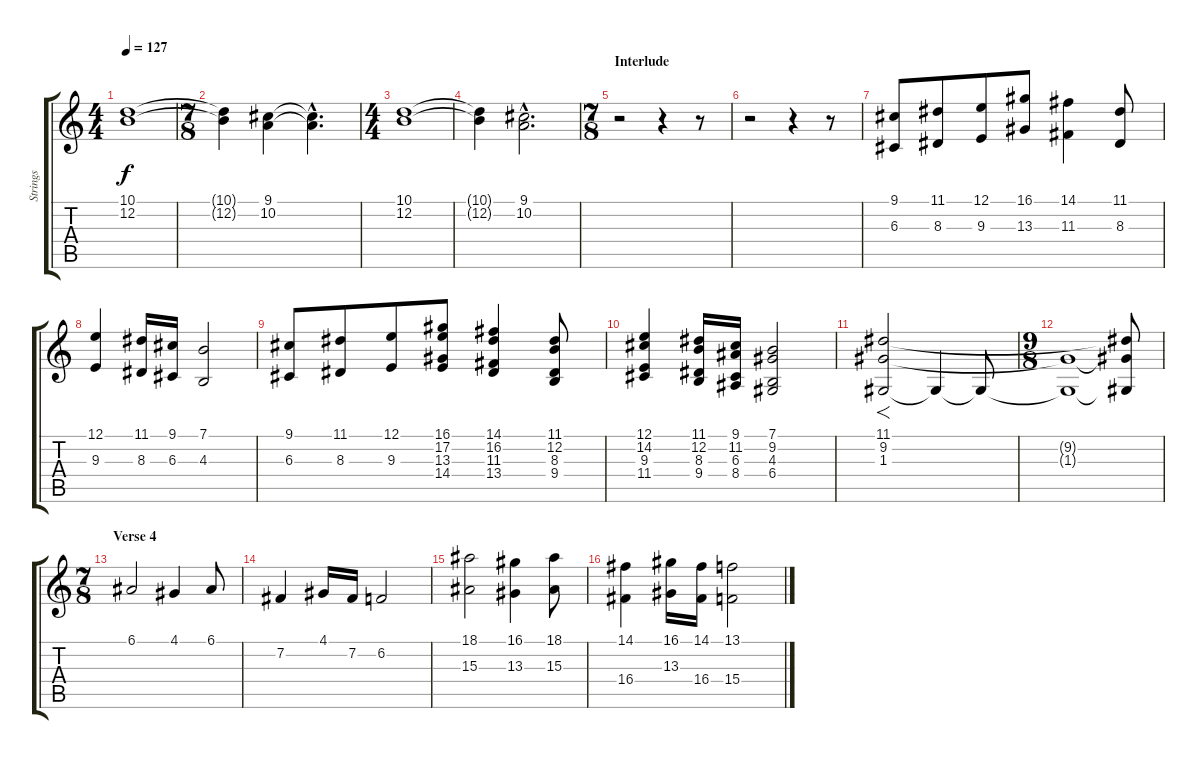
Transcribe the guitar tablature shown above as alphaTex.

\track ("Strings" "Strings") {instrument stringensemble1}
\staff {score tabs}
\tuning (E4 B3 G3 D3 A2 E2) {hide}
\ts (4 4)
\tempo 127
\clef g2
\ks c
(10.1 12.2).1{dy f volume 7} |
\ts (7 8)
(10.1{t} 12.2{t}).4 (9.1 10.2).4{volume 7} (9.1{hac t} 10.2{hac t}).4{d} |
\ts (4 4)
(10.1 12.2).1{volume 7} |
(10.1{t} 12.2{t}).4 (9.1{hac} 10.2{hac}).2{d volume 7} |
\ts (7 8)
\section ("" "Interlude")
r.2 r.4 r.8 |
r.2 r.4 r.8 |
(9.1 6.3).8{volume 12} (11.1 8.3).8 (12.1 9.3).8 (16.1 13.3).8 (14.1 11.3).4 (11.1 8.3).8 |
(12.1 9.3).4 (11.1 8.3).16 (9.1 6.3).16 (7.1 4.3).2 |
(9.1 6.3).8 (11.1 8.3).8 (12.1 9.3).8 (16.1 17.2 13.3 14.4).8 (14.1 16.2 11.3 13.4).4 (11.1 12.2 8.3 9.4).8 |
(12.1 14.2 9.3 11.4).4 (11.1 12.2 8.3 9.4).16 (9.1 11.2 6.3 8.4).16 (7.1 9.2 4.3 6.4).2 |
(11.1 9.2 1.3).2{f} 1.3{t}.4 1.3{t}.8 |
\ts (9 8)
(9.2{t} 1.3{t}).1 (11.1{t} 9.2{t} 1.3{t}).8 |
\ts (7 8)
\section ("" "Verse 4")
6.1.2 4.1.4 6.1.8 |
7.2.4 4.1.16 7.2.16 6.2.2 |
(18.1 15.3).2 (16.1 13.3).4 (18.1 15.3).8 |
(14.1 16.4).4 (16.1 13.3).16 (14.1 16.4).16 (13.1 15.4).2
